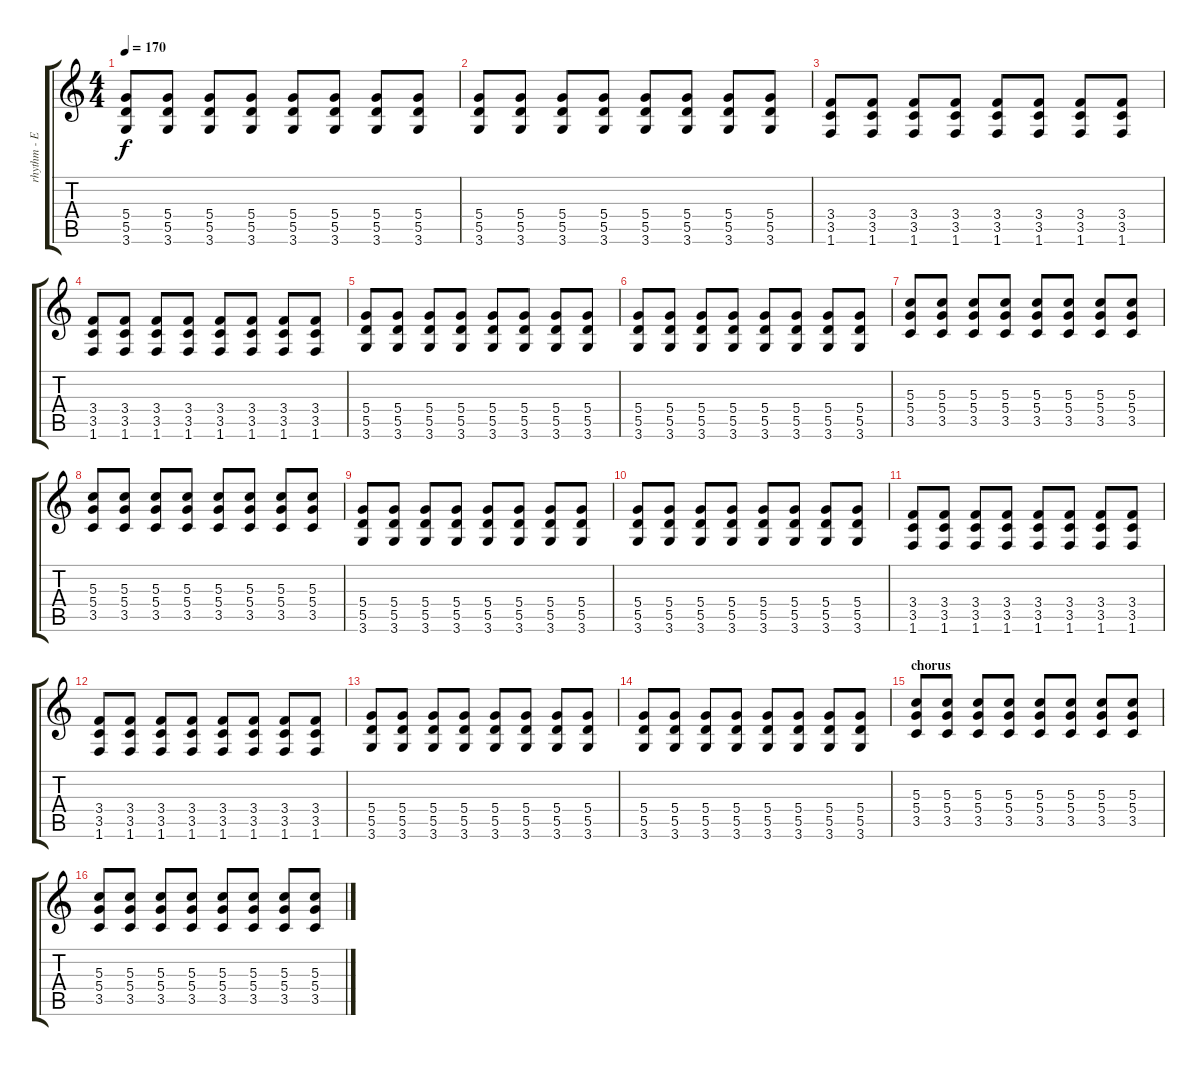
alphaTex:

\track ("rhythm - Eddy" "rhythm - E") {instrument distortionguitar}
\staff {score tabs}
\tuning (E4 B3 G3 D3 A2 E2) {hide}
\ts (4 4)
\tempo 170
\clef g2
\ks c
(5.4 5.5 3.6).8{dy f} (5.4 5.5 3.6).8 (5.4 5.5 3.6).8 (5.4 5.5 3.6).8 (5.4 5.5 3.6).8 (5.4 5.5 3.6).8 (5.4 5.5 3.6).8 (5.4 5.5 3.6).8 |
(5.4 5.5 3.6).8 (5.4 5.5 3.6).8 (5.4 5.5 3.6).8 (5.4 5.5 3.6).8 (5.4 5.5 3.6).8 (5.4 5.5 3.6).8 (5.4 5.5 3.6).8 (5.4 5.5 3.6).8 |
(3.4 3.5 1.6).8 (3.4 3.5 1.6).8 (3.4 3.5 1.6).8 (3.4 3.5 1.6).8 (3.4 3.5 1.6).8 (3.4 3.5 1.6).8 (3.4 3.5 1.6).8 (3.4 3.5 1.6).8 |
(3.4 3.5 1.6).8 (3.4 3.5 1.6).8 (3.4 3.5 1.6).8 (3.4 3.5 1.6).8 (3.4 3.5 1.6).8 (3.4 3.5 1.6).8 (3.4 3.5 1.6).8 (3.4 3.5 1.6).8 |
(5.4 5.5 3.6).8 (5.4 5.5 3.6).8 (5.4 5.5 3.6).8 (5.4 5.5 3.6).8 (5.4 5.5 3.6).8 (5.4 5.5 3.6).8 (5.4 5.5 3.6).8 (5.4 5.5 3.6).8 |
(5.4 5.5 3.6).8 (5.4 5.5 3.6).8 (5.4 5.5 3.6).8 (5.4 5.5 3.6).8 (5.4 5.5 3.6).8 (5.4 5.5 3.6).8 (5.4 5.5 3.6).8 (5.4 5.5 3.6).8 |
(5.3 5.4 3.5).8 (5.3 5.4 3.5).8 (5.3 5.4 3.5).8 (5.3 5.4 3.5).8 (5.3 5.4 3.5).8 (5.3 5.4 3.5).8 (5.3 5.4 3.5).8 (5.3 5.4 3.5).8 |
(5.3 5.4 3.5).8 (5.3 5.4 3.5).8 (5.3 5.4 3.5).8 (5.3 5.4 3.5).8 (5.3 5.4 3.5).8 (5.3 5.4 3.5).8 (5.3 5.4 3.5).8 (5.3 5.4 3.5).8 |
(5.4 5.5 3.6).8 (5.4 5.5 3.6).8 (5.4 5.5 3.6).8 (5.4 5.5 3.6).8 (5.4 5.5 3.6).8 (5.4 5.5 3.6).8 (5.4 5.5 3.6).8 (5.4 5.5 3.6).8 |
(5.4 5.5 3.6).8 (5.4 5.5 3.6).8 (5.4 5.5 3.6).8 (5.4 5.5 3.6).8 (5.4 5.5 3.6).8 (5.4 5.5 3.6).8 (5.4 5.5 3.6).8 (5.4 5.5 3.6).8 |
(3.4 3.5 1.6).8 (3.4 3.5 1.6).8 (3.4 3.5 1.6).8 (3.4 3.5 1.6).8 (3.4 3.5 1.6).8 (3.4 3.5 1.6).8 (3.4 3.5 1.6).8 (3.4 3.5 1.6).8 |
(3.4 3.5 1.6).8 (3.4 3.5 1.6).8 (3.4 3.5 1.6).8 (3.4 3.5 1.6).8 (3.4 3.5 1.6).8 (3.4 3.5 1.6).8 (3.4 3.5 1.6).8 (3.4 3.5 1.6).8 |
(5.4 5.5 3.6).8 (5.4 5.5 3.6).8 (5.4 5.5 3.6).8 (5.4 5.5 3.6).8 (5.4 5.5 3.6).8 (5.4 5.5 3.6).8 (5.4 5.5 3.6).8 (5.4 5.5 3.6).8 |
(5.4 5.5 3.6).8 (5.4 5.5 3.6).8 (5.4 5.5 3.6).8 (5.4 5.5 3.6).8 (5.4 5.5 3.6).8 (5.4 5.5 3.6).8 (5.4 5.5 3.6).8 (5.4 5.5 3.6).8 |
\section ("" "chorus")
(5.3 5.4 3.5).8 (5.3 5.4 3.5).8 (5.3 5.4 3.5).8 (5.3 5.4 3.5).8 (5.3 5.4 3.5).8 (5.3 5.4 3.5).8 (5.3 5.4 3.5).8 (5.3 5.4 3.5).8 |
(5.3 5.4 3.5).8 (5.3 5.4 3.5).8 (5.3 5.4 3.5).8 (5.3 5.4 3.5).8 (5.3 5.4 3.5).8 (5.3 5.4 3.5).8 (5.3 5.4 3.5).8 (5.3 5.4 3.5).8
